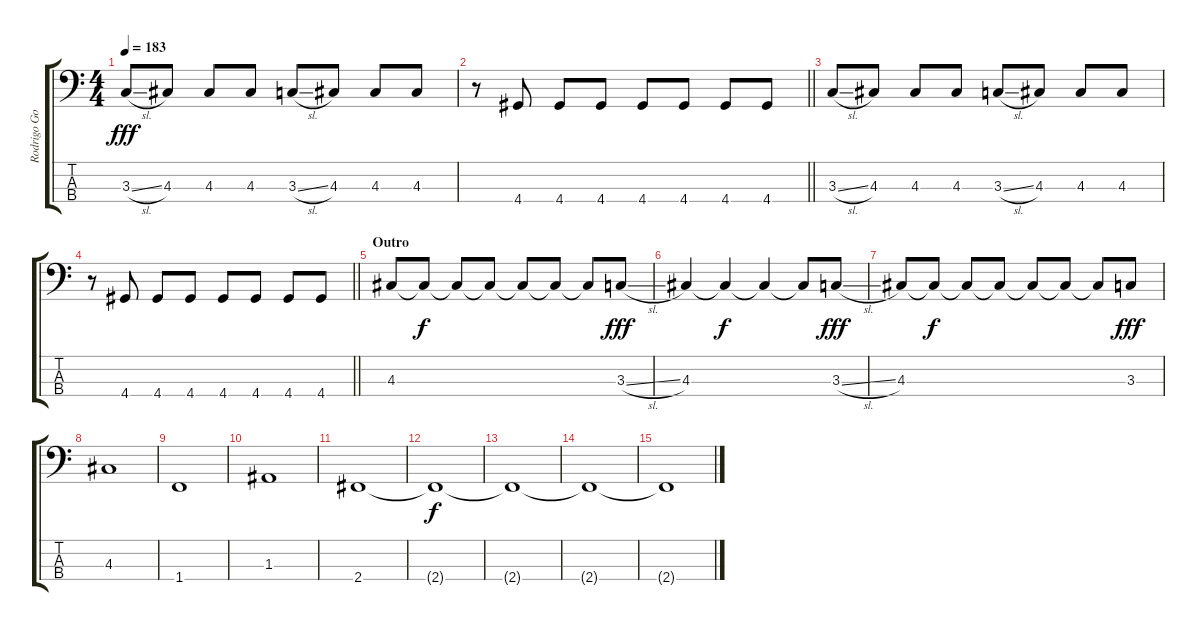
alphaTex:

\track ("Rodrigo Gonzalez" "Rodrigo Go") {instrument electricbassfinger}
\staff {score tabs}
\tuning (G2 D2 A1 E1) {hide}
\ts (4 4)
\tempo 183
\clef f4
\ks c
3.3{sl}.8{dy fff} 4.3.8 4.3.8 4.3.8 3.3{sl}.8 4.3.8 4.3.8 4.3.8 |
\barLineRight lightlight
r.8 4.4.8 4.4.8 4.4.8 4.4.8 4.4.8 4.4.8 4.4.8 |
3.3{sl}.8 4.3.8 4.3.8 4.3.8 3.3{sl}.8 4.3.8 4.3.8 4.3.8 |
\barLineRight lightlight
r.8 4.4.8 4.4.8 4.4.8 4.4.8 4.4.8 4.4.8 4.4.8 |
\section ("" "Outro")
4.3.8 4.3{t}.8{dy f} 4.3{t}.8 4.3{t}.8 4.3{t}.8 4.3{t}.8 4.3{t}.8 3.3{sl}.8{dy fff} |
4.3.4 4.3{t}.4{dy f} 4.3{t}.4 4.3{t}.8 3.3{sl}.8{dy fff} |
4.3.8 4.3{t}.8{dy f} 4.3{t}.8 4.3{t}.8 4.3{t}.8 4.3{t}.8 4.3{t}.8 3.3.8{dy fff} |
4.3.1 |
1.4.1 |
1.3.1 |
2.4.1 |
2.4{t}.1{dy f} |
2.4{t}.1 |
2.4{t}.1 |
2.4{t}.1
